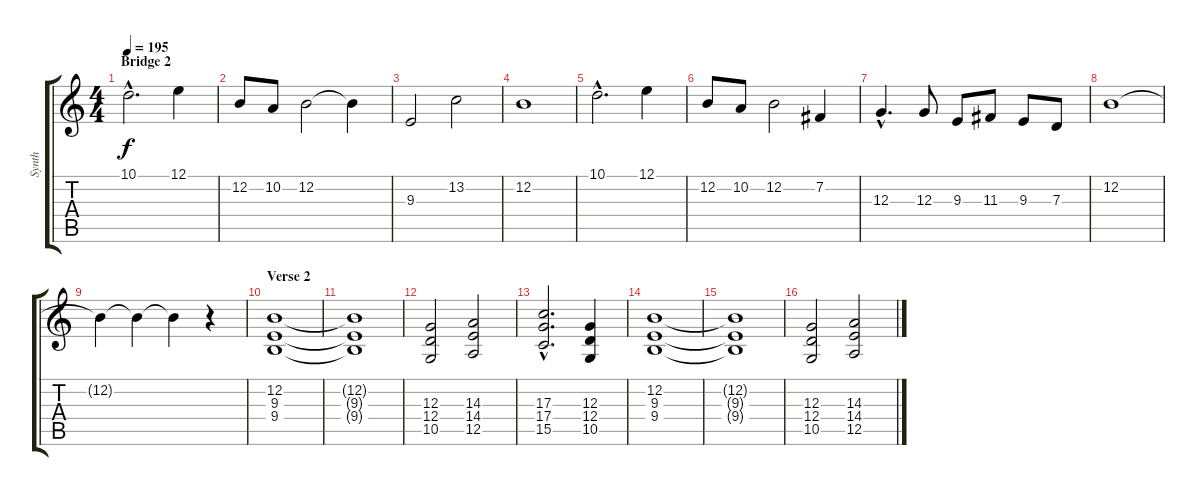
\track ("Synth" "Synth") {instrument stringensemble1}
\staff {score tabs}
\tuning (E4 B3 G3 D3 A2 E2) {hide}
\ts (4 4)
\section ("" "Bridge 2")
\tempo 195
\clef g2
\ks c
10.1{hac}.2{d dy f} 12.1.4 |
12.2.8 10.2.8 12.2.2 12.2{t}.4 |
9.3.2 13.2.2 |
12.2.1 |
10.1{hac}.2{d} 12.1.4 |
12.2.8 10.2.8 12.2.2 7.2.4 |
12.3{hac}.4{d} 12.3.8 9.3.8 11.3.8 9.3.8 7.3.8 |
12.2.1 |
12.2{t}.4 12.2{t}.4 12.2{t}.4 r.4 |
\section ("" "Verse 2")
(12.2 9.3 9.4).1{instrument pad8sweep} |
(12.2{t} 9.3{t} 9.4{t}).1 |
(12.3 12.4 10.5).2 (14.3 14.4 12.5).2 |
(17.3{hac} 17.4{hac} 15.5{hac}).2{d} (12.3 12.4 10.5).4 |
(12.2 9.3 9.4).1 |
(12.2{t} 9.3{t} 9.4{t}).1 |
(12.3 12.4 10.5).2 (14.3 14.4 12.5).2
